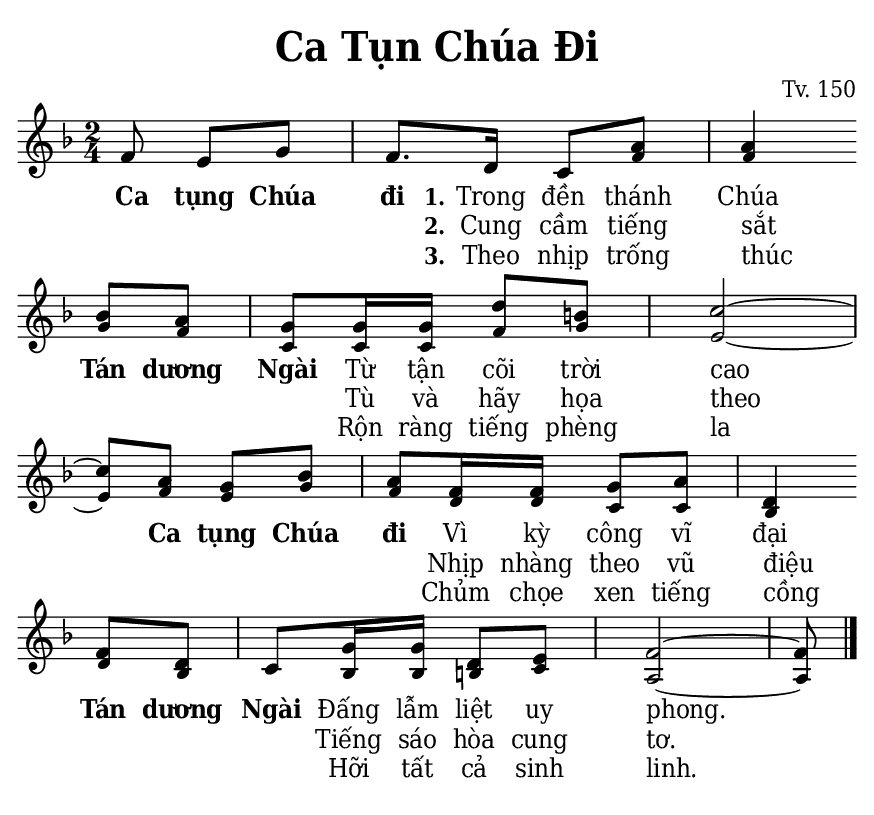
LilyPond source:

% Cài đặt chung\
\version "2.22.1"
\include "english.ly"

\header {
  title = \markup { \fontsize #1 "Ca Tụn Chúa Đi" }
  composer = "Tv. 150"
  %arranger = "Lm. Kim Long"
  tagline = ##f
}

% Nhạc phiên khúc
nhacPhienKhucSop = \relative c' {
  \partial 4. f8 e g |
  f8. d16 c8 a' |
  a4 \bar "" \break
  
  bf8 a |
  g g16 g d'8 b! |
  c2 ~ |
  c8 a g bf |
  a f16 f g8 a |
  d,4 \bar "" \break
  
  f8 d |
  c g'16 g d8 e |
  f2 ~ |
  f8 \bar "|."
}

nhacPhienKhucAlto = \relative c' {
  f8 e g |
  f8. d16 c8 f |
  f4 g8 f |
  c c16 c f8 g |
  e2 ~ |
  e8 f e g |
  f d16 d c8 c |
  bf4 d8 bf |
  c bf16 bf b!8 c |
  a2 ~ |
  a8
}

% Lời phiên khúc
loiPhienKhucSop = \lyrics {
  <<
    {
      \override Lyrics.LyricText.font-series = #'bold
      Ca tụng Chúa đi
      \revert Lyrics.LyricText.font-series
      \set stanza = "1."
      Trong đền thánh Chúa
      \override Lyrics.LyricText.font-series = #'bold
      Tán dương Ngài
      \revert Lyrics.LyricText.font-series
      Từ tận cõi trời cao
      \override Lyrics.LyricText.font-series = #'bold
      Ca tụng Chúa đi
      \revert Lyrics.LyricText.font-series
      Vì kỳ công vĩ đại
      \override Lyrics.LyricText.font-series = #'bold
      Tán dương Ngài
      \revert Lyrics.LyricText.font-series
      Đấng lẫm liệt uy phong.
    }
    \new Lyrics {
	    \set associatedVoice = "beSop"
	    \repeat unfold 4 { _ }
	    \set stanza = "2."
	    Cung cầm tiếng sắt
	    \repeat unfold 3 { _ }
	    Tù và hãy họa theo
	    \repeat unfold 4 { _ }
	    Nhịp nhàng theo vũ điệu
	    \repeat unfold 3 { _ }
	    Tiếng sáo hòa cung tơ.
    }
    \new Lyrics {
	    \set associatedVoice = "beSop"
	    \repeat unfold 4 { _ }
	    \set stanza = "3."
	    Theo nhịp trống thúc
	    \repeat unfold 3 { _ }
	    Rộn ràng tiếng phèng la
	    \repeat unfold 4 { _ }
	    Chủm chọe xen tiếng cồng
	    \repeat unfold 3 { _ }
	    Hỡi tất cả sinh linh.
    }
  >>
}

% Dàn trang
\paper {
  #(set-paper-size "a5")
  top-margin = 3\mm
  bottom-margin = 3\mm
  left-margin = 3\mm
  right-margin = 3\mm
  indent = #0
  #(define fonts
	 (make-pango-font-tree "Deja Vu Serif Condensed"
	 		       "Deja Vu Serif Condensed"
			       "Deja Vu Serif Condensed"
			       (/ 20 20)))
  print-page-number = ##f
}

TongNhip = {
  \key f \major \time 2/4
  \set Timing.beamExceptions = #'()
  \set Timing.baseMoment = #(ly:make-moment 1/4)
}

% Đổi kích thước nốt cho bè phụ
notBePhu =
#(define-music-function (font-size music) (number? ly:music?)
   (for-some-music
     (lambda (m)
       (if (music-is-of-type? m 'rhythmic-event)
           (begin
             (set! (ly:music-property m 'tweaks)
                   (cons `(font-size . ,font-size)
                         (ly:music-property m 'tweaks)))
             #t)
           #f))
     music)
   music)

\score {
  \new ChoirStaff <<
    \new Staff \with {
        \consists "Merge_rests_engraver"
        printPartCombineTexts = ##f
      }
      <<
      \new Voice \TongNhip \partCombine 
        \nhacPhienKhucSop
        \notBePhu -1 { \nhacPhienKhucAlto }
      \new NullVoice = beSop \nhacPhienKhucSop
      \new Lyrics \lyricsto beSop \loiPhienKhucSop
      >>
  >>
  \layout {
    %\override Staff.TimeSignature.transparent = ##t
    \override Lyrics.LyricSpace.minimum-distance = #1.5
    \override Score.BarNumber.break-visibility = ##(#f #f #f)
    \override Score.SpacingSpanner.uniform-stretching = ##t
  } 
}
